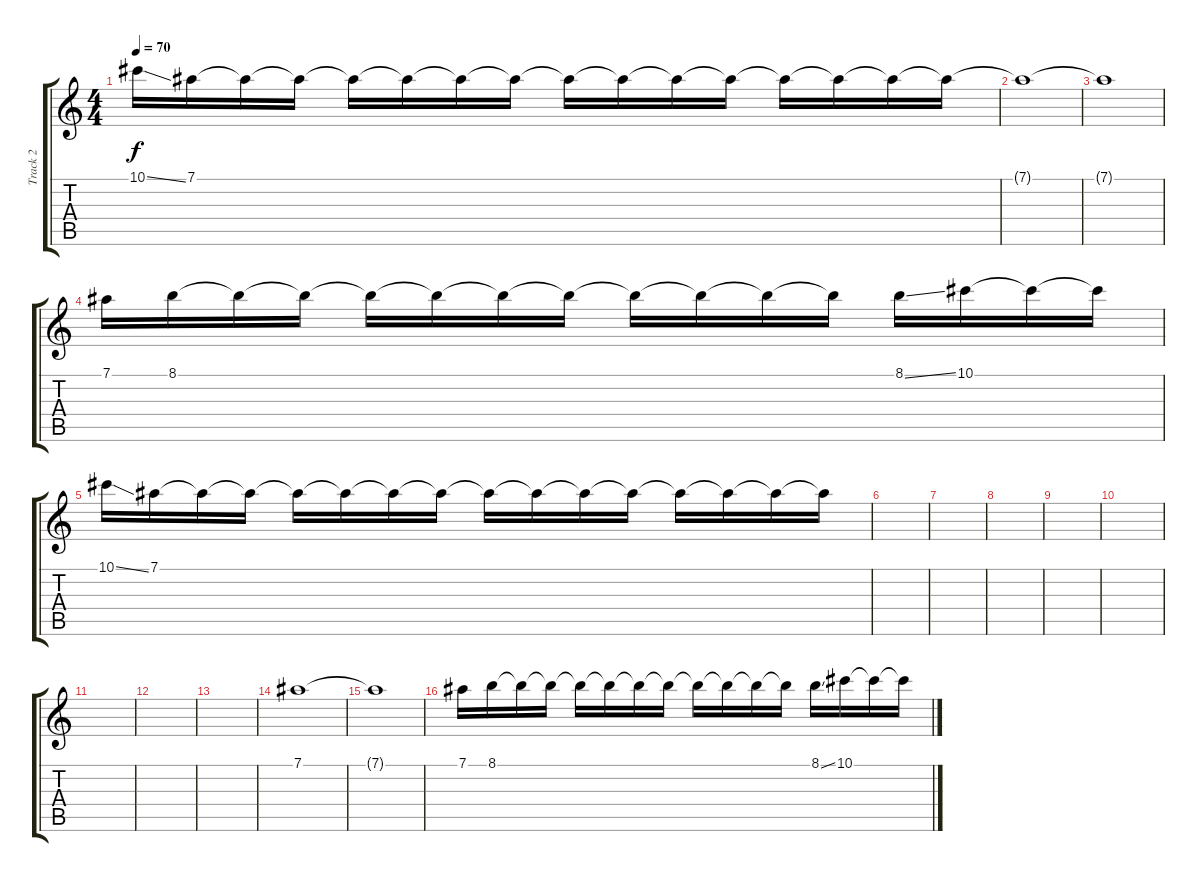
\track ("Track 2" "Track 2") {instrument distortionguitar}
\staff {score tabs}
\tuning (Eb4 Bb3 Gb3 Db3 Ab2 Eb2) {hide}
\ts (4 4)
\tempo 70
\clef g2
\ks c
10.1{ss}.16{dy f} 7.1.16 7.1{t}.16 7.1{t}.16 7.1{t}.16 7.1{t}.16 7.1{t}.16 7.1{t}.16 7.1{t}.16 7.1{t}.16 7.1{t}.16 7.1{t}.16 7.1{t}.16 7.1{t}.16 7.1{t}.16 7.1{t}.16 |
7.1{t}.1 |
7.1{t}.1 |
7.1.16 8.1.16 8.1{t}.16 8.1{t}.16 8.1{t}.16 8.1{t}.16 8.1{t}.16 8.1{t}.16 8.1{t}.16 8.1{t}.16 8.1{t}.16 8.1{t}.16 8.1{ss}.16 10.1.16 10.1{t}.16 10.1{t}.16 |
10.1{ss}.16 7.1.16 7.1{t}.16 7.1{t}.16 7.1{t}.16 7.1{t}.16 7.1{t}.16 7.1{t}.16 7.1{t}.16 7.1{t}.16 7.1{t}.16 7.1{t}.16 7.1{t}.16 7.1{t}.16 7.1{t}.16 7.1{t}.16 |
|
|
|
|
|
|
|
|
7.1.1{volume 13} |
7.1{t}.1 |
7.1.16 8.1.16 8.1{t}.16 8.1{t}.16 8.1{t}.16 8.1{t}.16 8.1{t}.16 8.1{t}.16 8.1{t}.16 8.1{t}.16 8.1{t}.16 8.1{t}.16 8.1{ss}.16 10.1.16 10.1{t}.16 10.1{t}.16
